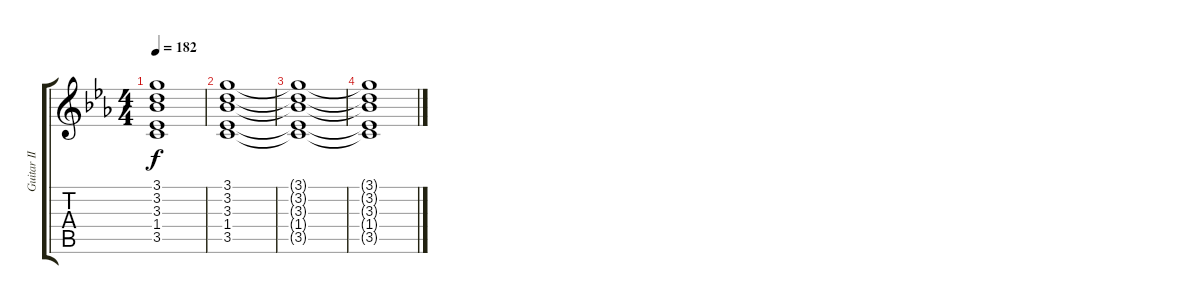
\track ("Guitar II" "Guitar II") {instrument electricguitarclean}
\staff {score tabs}
\tuning (E4 B3 G3 D3 A2 E2) {hide}
\ts (4 4)
\tempo 182
\clef g2
\ks eb
(3.1{t} 3.2{t} 3.3{t} 1.4{t} 3.5{t}).1{dy f} |
(3.1 3.2 3.3 1.4 3.5).1 |
(3.1{t} 3.2{t} 3.3{t} 1.4{t} 3.5{t}).1 |
(3.1{t} 3.2{t} 3.3{t} 1.4{t} 3.5{t}).1
